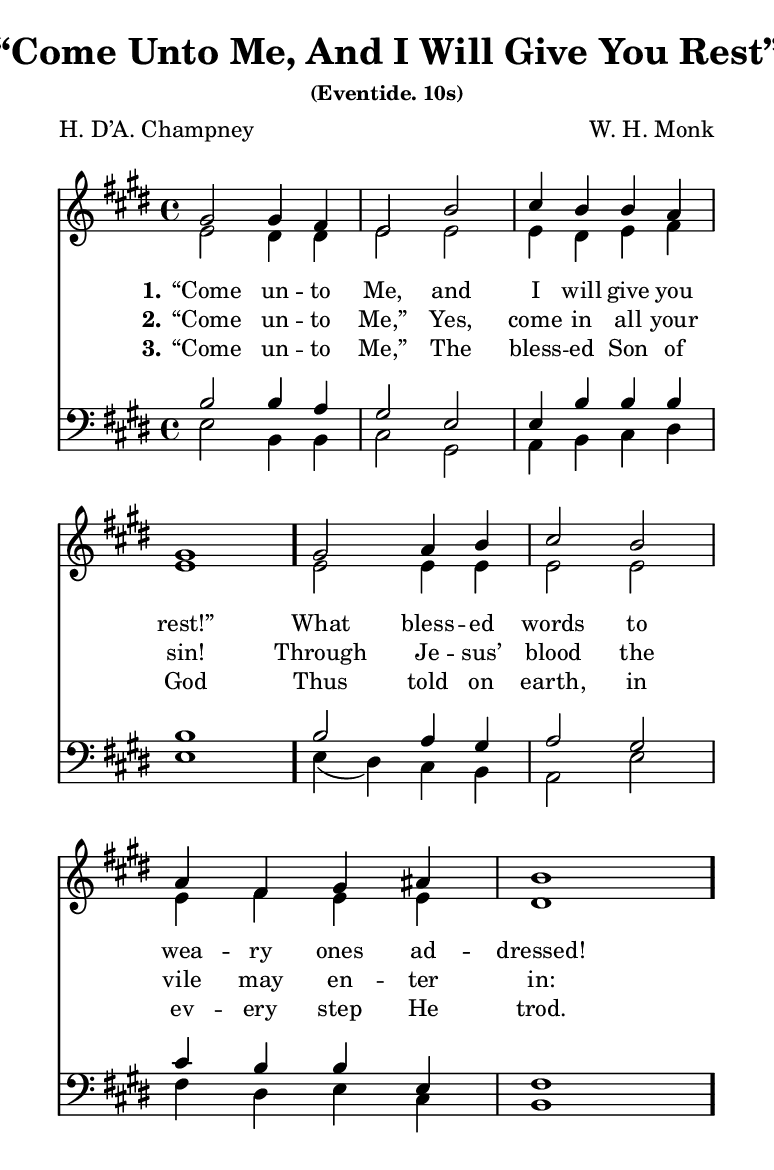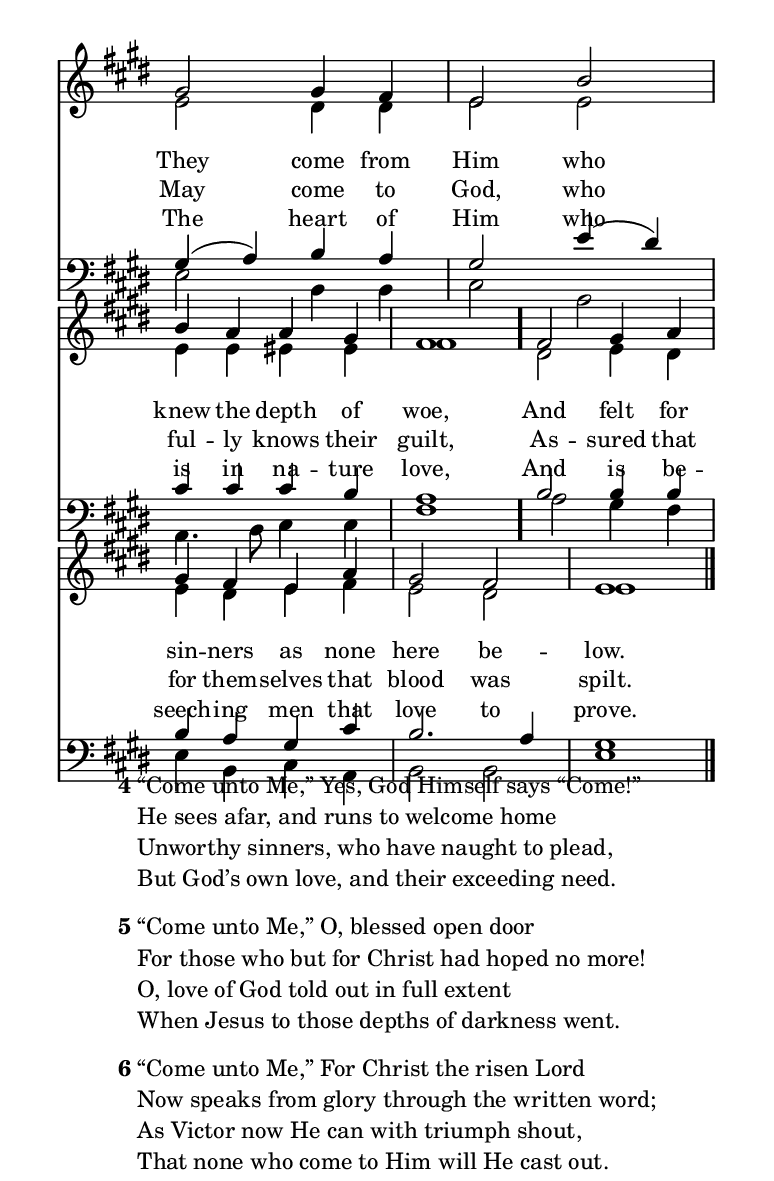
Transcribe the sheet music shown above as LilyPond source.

\include "common/global.ily"
\paper {
  \include "common/paper.ily"
  %ragged-bottom = ##t
  %ragged-last-bottom = ##t
  systems-per-page = 3
  %page-count = ##f
}

\header{
  title = "“Come Unto Me, And I Will Give You Rest”"
  subsubtitle = "(Eventide. 10s)"
  %meter = "10s"
  poet = "H. D’A. Champney"
  composer = "W. H. Monk"
  %copyright = ""
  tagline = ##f
}

% for fermata in MIDI
ta = { \tempo 4=110 }
tb = { \tempo 4=55  }

patternAA = { c2      c4 c4 | c2 c2      | c4  c4 c4 c4 | c1 }
patternAB = { c4( c4) c4 c4 | c2 c2      | c4  c4 c4 c4 | c1 }
patternAC = { c4( c4) c4 c4 | c2 c4( c4) | c4  c4 c4 c4 | c1 }
patternAD = { c2      c4 c4 | c2 c2      | c4. c8 c4 c4 | c1 }

patternBA = { c2 c4 c4 | c4 c4 c4 c4 | c2  c2 | c1 }
patternBB = { c2 c4 c4 | c4 c4 c4 c4 | c2. c4 | c1 }

global = {
  \include "common/overrides.ily"
  \override Staff.TimeSignature.style = #'()
  \time 4/4
  \override Score.MetronomeMark.transparent = ##t % hide all fermata changes too
  \ta
  \key e \major
  %\partial 4
  \autoBeamOff
}

notesSoprano = {
\global
\relative c'' {

  \changePitch \patternAA { gis gis fis | e b' | cis b b a | gis }
  \changePitch \patternAA { gis a b | cis b | a fis gis ais | b }
  \changePitch \patternAA { gis gis fis | e b' | b a a gis | fis }
  \changePitch \patternBA { fis gis a | gis fis e a | gis fis | e }

  \bar "|."

}
}

notesAlto = {
\global
\relative e' {

  \changePitch \patternAA { e dis dis | e e | e dis e fis | e }
  \changePitch \patternAA { e e e | e e | e fis e e | dis }
  \changePitch \patternAA { e dis dis | e e | e e eis eis | fis }
  \changePitch \patternBA { dis e dis | e dis e fis | e dis | e }

}
}

notesTenor = {
\global
\relative a {

  \changePitch \patternAA { b b a | gis e | e b' b b | b }
  \changePitch \patternAA { b a gis | a gis | cis b b e, | fis }
  \changePitch \patternAC { gis a b a | gis e' dis | cis cis cis b | a }
  \changePitch \patternBB { b b b | b a gis cis | b a | gis }

}
}

notesBass = {
\global
\relative f {

  \changePitch \patternAA { e b b | cis gis | a b cis dis | e }
  \changePitch \patternAB { e dis cis b | a e' | fis dis e cis | b }
  \changePitch \patternAD { e b b | cis gis | a b cis cis | fis }
  \changePitch \patternBA { a gis fis | e b cis a | b b e }

}
}

wordsA = \lyricmode {
\set stanza = "1."

“Come un -- to Me, and I will give you rest!” \bar "."
What bless -- ed words to wea -- ry ones ad -- dressed! \bar "."
They come from Him who knew the depth of woe, \bar "."
And felt for sin -- ners as none here be -- low. \bar "."

}

wordsB = \lyricmode {
\set stanza = "2."

“Come un -- to Me,” Yes, come in all your sin!
Through Je -- sus’ blood the vile may en -- ter in:
May come to God, who ful -- ly knows their guilt,
As -- sured that for them -- selves that blood was spilt.

}

wordsC = \lyricmode {
\set stanza = "3."

“Come un -- to Me,” The bless -- ed Son of God
Thus told on earth, in ev -- ery step He trod.
The heart of Him who is in na -- ture love,
And is be -- seech -- ing men that love to prove.

}

wordsD = \markuplist {

\line { “Come unto Me,” Yes, God Himself says “Come!” }
\line { He sees afar, and runs to welcome home }
\line { Unworthy sinners, who have naught to plead, }
\line { But God’s own love, and their exceeding need. }

}

wordsE = \markuplist {

\line { “Come unto Me,” O, blessed open door }
\line { For those who but for Christ had hoped no more! }
\line { O, love of God told out in full extent }
\line { When Jesus to those depths of darkness went. }

}

wordsF = \markuplist {

\line { “Come unto Me,” For Christ the risen Lord }
\line { Now speaks from glory through the written word; }
\line { As Victor now He can with triumph shout, }
\line { That none who come to Him will He cast out. }

}

\score {
  \context ChoirStaff <<
    \context Staff = upper <<
      \set ChoirStaff.systemStartDelimiter = #'SystemStartBar
      \context Voice  = sopranos { \voiceOne << \notesSoprano >> }
      \context Voice  = altos { \voiceTwo << \notesAlto >> }
      \context Lyrics = one   \lyricsto sopranos \wordsA
      \context Lyrics = two   \lyricsto sopranos \wordsB
      \context Lyrics = three \lyricsto sopranos \wordsC
    >>
    \context Staff = men <<
      \clef bass
      \context Voice  = tenors { \voiceOne << \notesTenor >> }
      \context Voice  = basses { \voiceTwo << \notesBass >> }
    >>
  >>
  \layout {
    \include "common/layout.ily"
  }
  \midi{
    \include "common/midi.ily"
  }
}

\noPageBreak

%{
% Attempting to lay out just like EOG, without great success
\markup {
	\fill-line {
		\hspace #0.1
		\column {
			\fill-line {
				\hspace #0.1
				\line{ \bold 4 \column { \wordsD } } %\combine \null \vspace #0.4
				\hspace #0.1
				\line{ \bold 5 \column { \wordsE } } %\combine \null \vspace #0.4
			}

			\combine \null \vspace #1.4

			\fill-line { %\column {
				\hspace #0.1
				\line{ \bold 6 \column { \wordsF } } %\combine \null \vspace #0.4
				\hspace #0.1
			}
		}
		\hspace #0.1
	}
}
%}

\markup { \fill-line { \column {
  \line{ \bold 4 \column { \wordsD } } \combine \null \vspace #0.4
  \line{ \bold 5 \column { \wordsE } } \combine \null \vspace #0.4
  \line{ \bold 6 \column { \wordsF } } %\combine \null \vspace #0.4
} } }

\version "2.18.0"  % necessary for upgrading to future LilyPond versions.

% vi:set et ts=2 sw=2 ai nocindent syntax=lilypond
